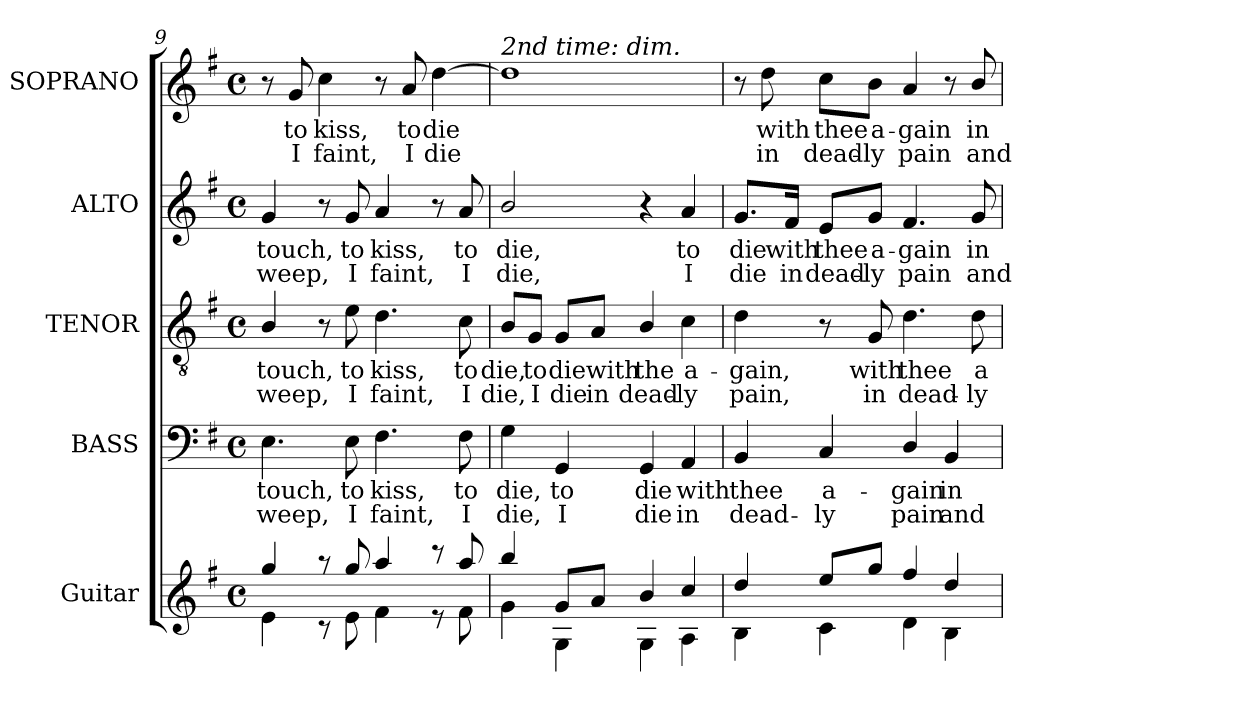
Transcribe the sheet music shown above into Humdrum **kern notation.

**kern	**kern	**text	**text	**kern	**text	**text	**kern	**text	**text	**kern	**text	**text
*part5	*part4	*part4	*part4	*part3	*part3	*part3	*part2	*part2	*part2	*part1	*part1	*part1
*staff5	*staff4	*staff4	*staff4	*staff3	*staff3	*staff3	*staff2	*staff2	*staff2	*staff1	*staff1	*staff1
*I"Guitar	*I"BASS	*	*	*I"TENOR	*	*	*I"ALTO	*	*	*I"SOPRANO	*	*
*	*I'B.	*	*	*I'T.	*	*	*I'A.	*	*	*I'S.	*	*
*clefG2	*clefF4	*	*	*clefGv2	*	*	*clefG2	*	*	*clefG2	*	*
*ITrd7c12	*	*	*	*ITrd7c12	*	*	*	*	*	*	*	*
*k[f#]	*k[f#]	*	*	*k[f#]	*	*	*k[f#]	*	*	*k[f#]	*	*
*G:	*G:	*	*	*G:	*	*	*G:	*	*	*G:	*	*
*M4/4	*M4/4	*	*	*M4/4	*	*	*M4/4	*	*	*M4/4	*	*
*met(c)	*met(c)	*	*	*met(c)	*	*	*met(c)	*	*	*met(c)	*	*
=9	=9	=9	=9	=9	=9	=9	=9	=9	=9	=9	=9	=9
*^	*	*	*	*	*	*	*	*	*	*	*	*
!	!	!	!LO:LY:b:color=#000000	!LO:LY:b:color=#000000	!	!	!	!	!	!	!	!	!
!	!	!	!	!	!	!LO:LY:b:color=#000000	!LO:LY:b:color=#000000	!	!	!	!	!	!
!	!	!	!	!	!	!	!	!	!LO:LY:b:color=#000000	!LO:LY:b:color=#000000	!	!	!
4gi/	4Ei\	4.Ei\	touch,	weep,	4BBi/	touch,	weep,	4gi/	touch,	weep,	8r	.	.
!	!	!	!	!	!	!	!	!	!	!	!	!LO:LY:b:color=#000000	!LO:LY:b:color=#000000
.	.	.	.	.	.	.	.	.	.	.	8gi/	to	I
!	!	!	!	!	!	!	!	!	!	!	!	!LO:LY:b:color=#000000	!LO:LY:b:color=#000000
8r	8r	.	.	.	8r	.	.	8r	.	.	4cci\	kiss,	faint,
!	!	!	!LO:LY:b:color=#000000	!LO:LY:b:color=#000000	!	!	!	!	!	!	!	!	!
!	!	!	!	!	!	!LO:LY:b:color=#000000	!LO:LY:b:color=#000000	!	!	!	!	!	!
!	!	!	!	!	!	!	!	!	!LO:LY:b:color=#000000	!LO:LY:b:color=#000000	!	!	!
8gi/	8Ei\	8Ei\	to	I	8Ei\	to	I	8gi/	to	I	.	.	.
!	!	!	!LO:LY:b:color=#000000	!LO:LY:b:color=#000000	!	!	!	!	!	!	!	!	!
!	!	!	!	!	!	!LO:LY:b:color=#000000	!LO:LY:b:color=#000000	!	!	!	!	!	!
!	!	!	!	!	!	!	!	!	!LO:LY:b:color=#000000	!LO:LY:b:color=#000000	!	!	!
4ai/	4F#i\	4.F#i\	kiss,	faint,	4.Di\	kiss,	faint,	4ai/	kiss,	faint,	8r	.	.
!	!	!	!	!	!	!	!	!	!	!	!	!LO:LY:b:color=#000000	!LO:LY:b:color=#000000
.	.	.	.	.	.	.	.	.	.	.	8ai/	to	I
!	!	!	!	!	!	!	!	!	!	!	!	!LO:LY:b:color=#000000	!LO:LY:b:color=#000000
8r	8r	.	.	.	.	.	.	8r	.	.	[4ddi\	die	die
!	!	!	!LO:LY:b:color=#000000	!LO:LY:b:color=#000000	!	!	!	!	!	!	!	!	!
!	!	!	!	!	!	!LO:LY:b:color=#000000	!LO:LY:b:color=#000000	!	!	!	!	!	!
!	!	!	!	!	!	!	!	!	!LO:LY:b:color=#000000	!LO:LY:b:color=#000000	!	!	!
8ai/	8F#i\	8F#i\	to	I	8Ci\	to	I	8ai/	to	I	.	.	.
!!LO:PB:g=z
=10	=10	=10	=10	=10	=10	=10	=10	=10	=10	=10	=10	=10	=10
!	!	!	!LO:LY:b:color=#000000	!LO:LY:b:color=#000000	!	!	!	!	!	!	!	!	!
!	!	!	!	!	!	!LO:LY:b:color=#000000	!LO:LY:b:color=#000000	!	!	!	!	!	!
!	!	!	!	!	!	!	!	!	!	!	!LO:TX:a:i:t=2nd time&colon; dim.	!	!
!	!	!	!	!	!	!	!	!	!LO:LY:b:color=#000000	!LO:LY:b:color=#000000	!	!	!
4bi/	4Gi\	4Gi\	die,	die,	8BBi/L	die,	die,	2bi/	die,	die,	1ddi]	.	.
!	!	!	!	!	!	!LO:LY:b:color=#000000	!LO:LY:b:color=#000000	!	!	!	!	!	!
.	.	.	.	.	8GGi/J	to	I	.	.	.	.	.	.
!	!	!	!LO:LY:b:color=#000000	!LO:LY:b:color=#000000	!	!	!	!	!	!	!	!	!
!	!	!	!	!	!	!LO:LY:b:color=#000000	!LO:LY:b:color=#000000	!	!	!	!	!	!
8Gi/L	4GGi\	4GGi/	to	I	8GGi/L	die	die	.	.	.	.	.	.
!	!	!	!	!	!	!LO:LY:b:color=#000000	!LO:LY:b:color=#000000	!	!	!	!	!	!
8Ai/J	.	.	.	.	8AAi/J	with	in	.	.	.	.	.	.
!	!	!	!LO:LY:b:color=#000000	!LO:LY:b:color=#000000	!	!	!	!	!	!	!	!	!
!	!	!	!	!	!	!LO:LY:b:color=#000000	!LO:LY:b:color=#000000	!	!	!	!	!	!
4Bi/	4GGi\	4GGi/	die	die	4BBi/	the	dead-	4r	.	.	.	.	.
!	!	!	!LO:LY:b:color=#000000	!LO:LY:b:color=#000000	!	!	!	!	!	!	!	!	!
!	!	!	!	!	!	!LO:LY:b:color=#000000	!LO:LY:b:color=#000000	!	!	!	!	!	!
!	!	!	!	!	!	!	!	!	!LO:LY:b:color=#000000	!LO:LY:b:color=#000000	!	!	!
4ci/	4AAi\	4AAi/	with	in	4Ci\	a-	-ly	4ai/	to	I	.	.	.
=11	=11	=11	=11	=11	=11	=11	=11	=11	=11	=11	=11	=11	=11
!	!	!	!LO:LY:b:color=#000000	!LO:LY:b:color=#000000	!	!	!	!	!	!	!	!	!
!	!	!	!	!	!	!LO:LY:b:color=#000000	!LO:LY:b:color=#000000	!	!	!	!	!	!
!	!	!	!	!	!	!	!	!	!LO:LY:b:color=#000000	!LO:LY:b:color=#000000	!	!	!
4di/	4BBi\	4BBi/	thee	dead-	4Di\	-gain,	pain,	8.gi/L	die	die	8r	.	.
!	!	!	!	!	!	!	!	!	!	!	!	!LO:LY:b:color=#000000	!LO:LY:b:color=#000000
.	.	.	.	.	.	.	.	.	.	.	8ddi\	with	in
!	!	!	!	!	!	!	!	!	!LO:LY:b:color=#000000	!LO:LY:b:color=#000000	!	!	!
.	.	.	.	.	.	.	.	16f#i/Jk	with	in	.	.	.
!	!	!	!LO:LY:b:color=#000000	!LO:LY:b:color=#000000	!	!	!	!	!	!	!	!	!
!	!	!	!	!	!	!	!	!	!LO:LY:b:color=#000000	!LO:LY:b:color=#000000	!	!	!
!	!	!	!	!	!	!	!	!	!	!	!	!LO:LY:b:color=#000000	!LO:LY:b:color=#000000
8ei/L	4Ci\	4Ci/	a-	-ly	8r	.	.	8ei/L	thee	dead-	8cci\L	thee	dead-
!	!	!	!	!	!	!LO:LY:b:color=#000000	!LO:LY:b:color=#000000	!	!	!	!	!	!
!	!	!	!	!	!	!	!	!	!LO:LY:b:color=#000000	!LO:LY:b:color=#000000	!	!	!
!	!	!	!	!	!	!	!	!	!	!	!	!LO:LY:b:color=#000000	!LO:LY:b:color=#000000
8gi/J	.	.	.	.	8GGi/	with	in	8gi/J	a-	-ly	8bi\J	a-	-ly
!	!	!	!LO:LY:b:color=#000000	!LO:LY:b:color=#000000	!	!	!	!	!	!	!	!	!
!	!	!	!	!	!	!LO:LY:b:color=#000000	!LO:LY:b:color=#000000	!	!	!	!	!	!
!	!	!	!	!	!	!	!	!	!LO:LY:b:color=#000000	!LO:LY:b:color=#000000	!	!	!
!	!	!	!	!	!	!	!	!	!	!	!	!LO:LY:b:color=#000000	!LO:LY:b:color=#000000
4f#i/	4Di\	4Di/	-gain	pain	4.Di\	thee	dead-	4.f#i/	-gain	pain	4ai/	-gain	pain
!	!	!	!LO:LY:b:color=#000000	!LO:LY:b:color=#000000	!	!	!	!	!	!	!	!	!
4di/	4BBi\	4BBi/	in	and	.	.	.	.	.	.	8r	.	.
!	!	!	!	!	!	!LO:LY:b:color=#000000	!LO:LY:b:color=#000000	!	!	!	!	!	!
!	!	!	!	!	!	!	!	!	!LO:LY:b:color=#000000	!LO:LY:b:color=#000000	!	!	!
!	!	!	!	!	!	!	!	!	!	!	!	!LO:LY:b:color=#000000	!LO:LY:b:color=#000000
.	.	.	.	.	8Di\	a-	-ly	8gi/	in	and	8bi/	in	and
*v	*v	*	*	*	*	*	*	*	*	*	*	*	*
=	=	=	=	=	=	=	=	=	=	=	=	=
*-	*-	*-	*-	*-	*-	*-	*-	*-	*-	*-	*-	*-
